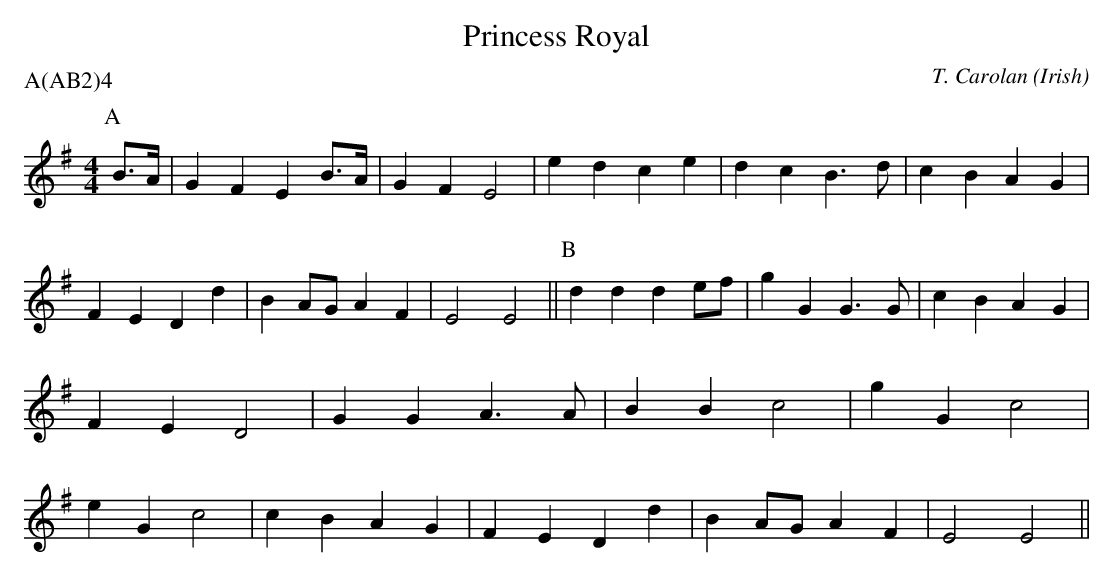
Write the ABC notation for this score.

X:1
T:Princess Royal
M:4/4
C:T. Carolan
O:Irish
P:A(AB2)4
K:Em
P:A
B>A | G2 F2 E2 B>A | G2 F2 E4    | e2 d2 c2 e2 | d2 c2 B3 \
d | c2 B2 A2 G2  | F2 E2 D2 d2 | B2 AG A2 F2 | E4    E4 ||\
P:B
d2 d2 d2 ef  | g2 G2 G3 G  | c2 B2 A2 G2 | F2 E2 D4   |\
G2 G2 A3 A   | B2 B2 c4    | g2 G2 c4    | e2 G2 c4   |\
c2 B2 A2 G2  | F2 E2 D2 d2 | B2 AG A2 F2 | E4    E4   ||
